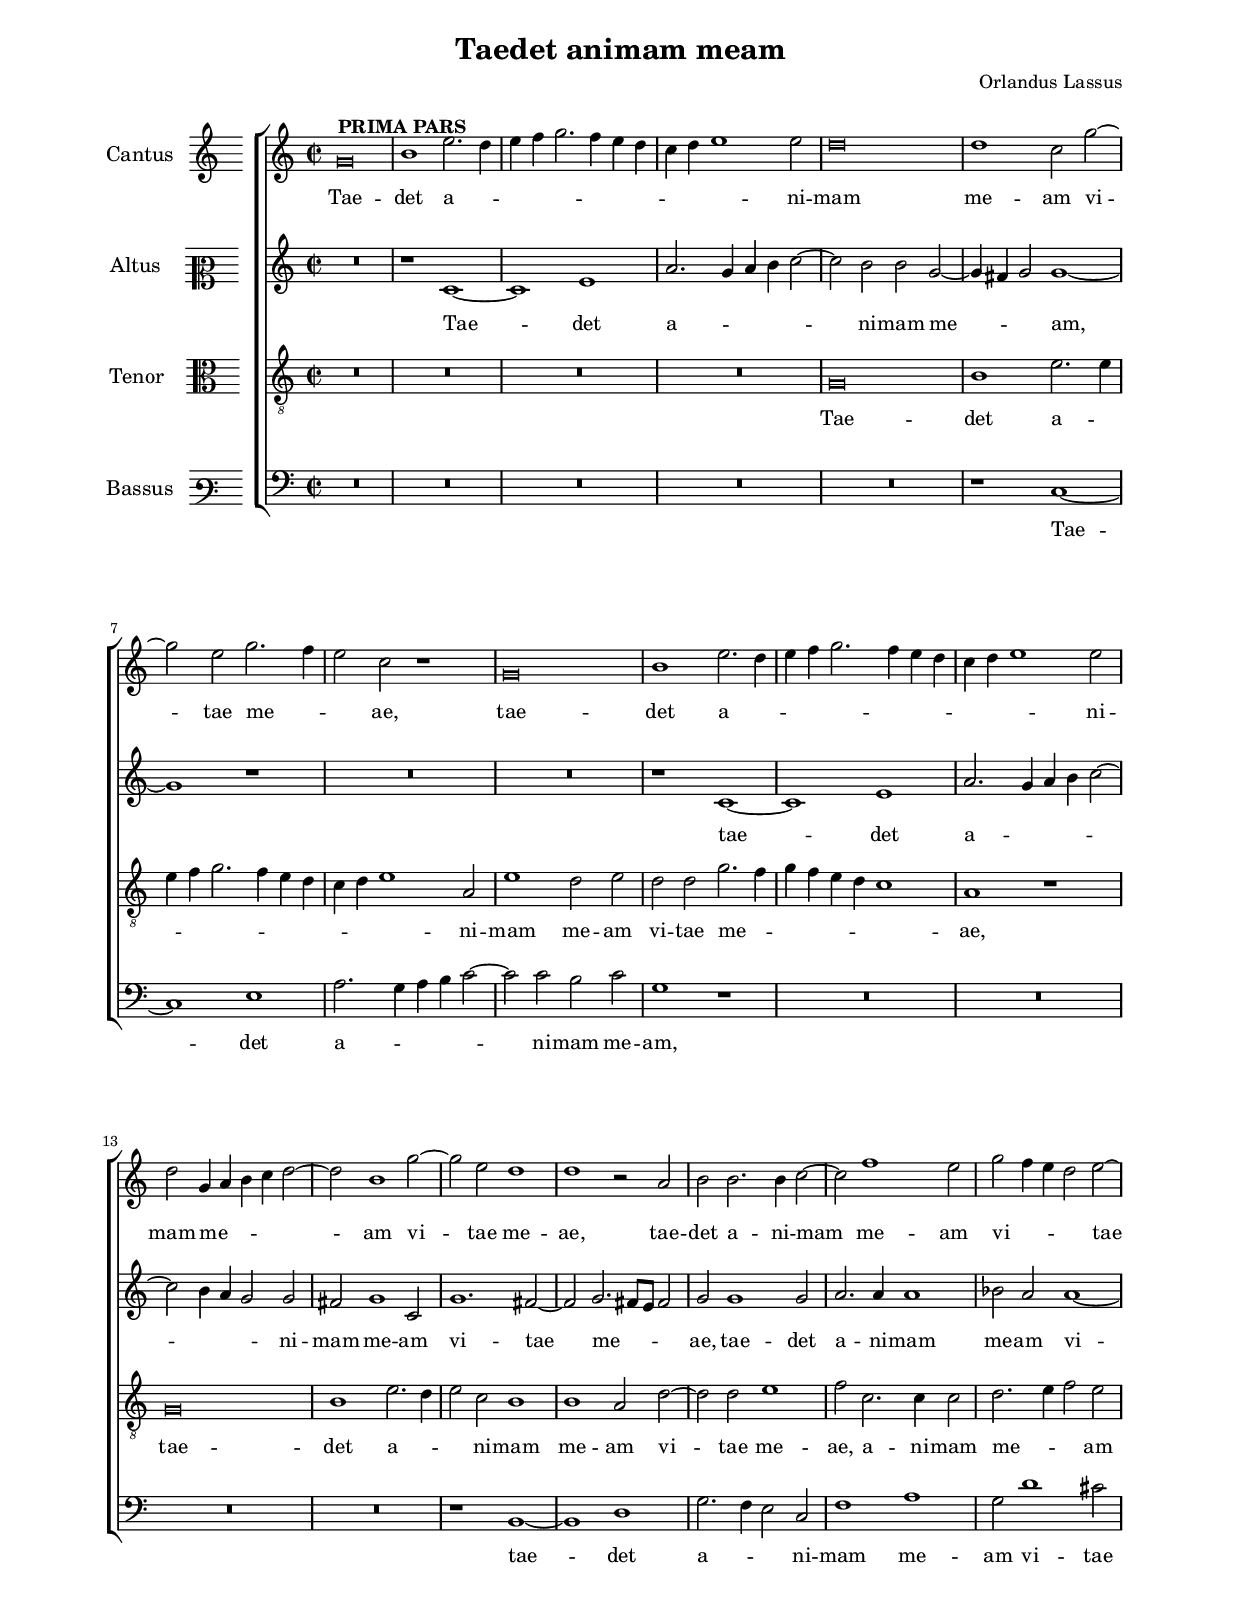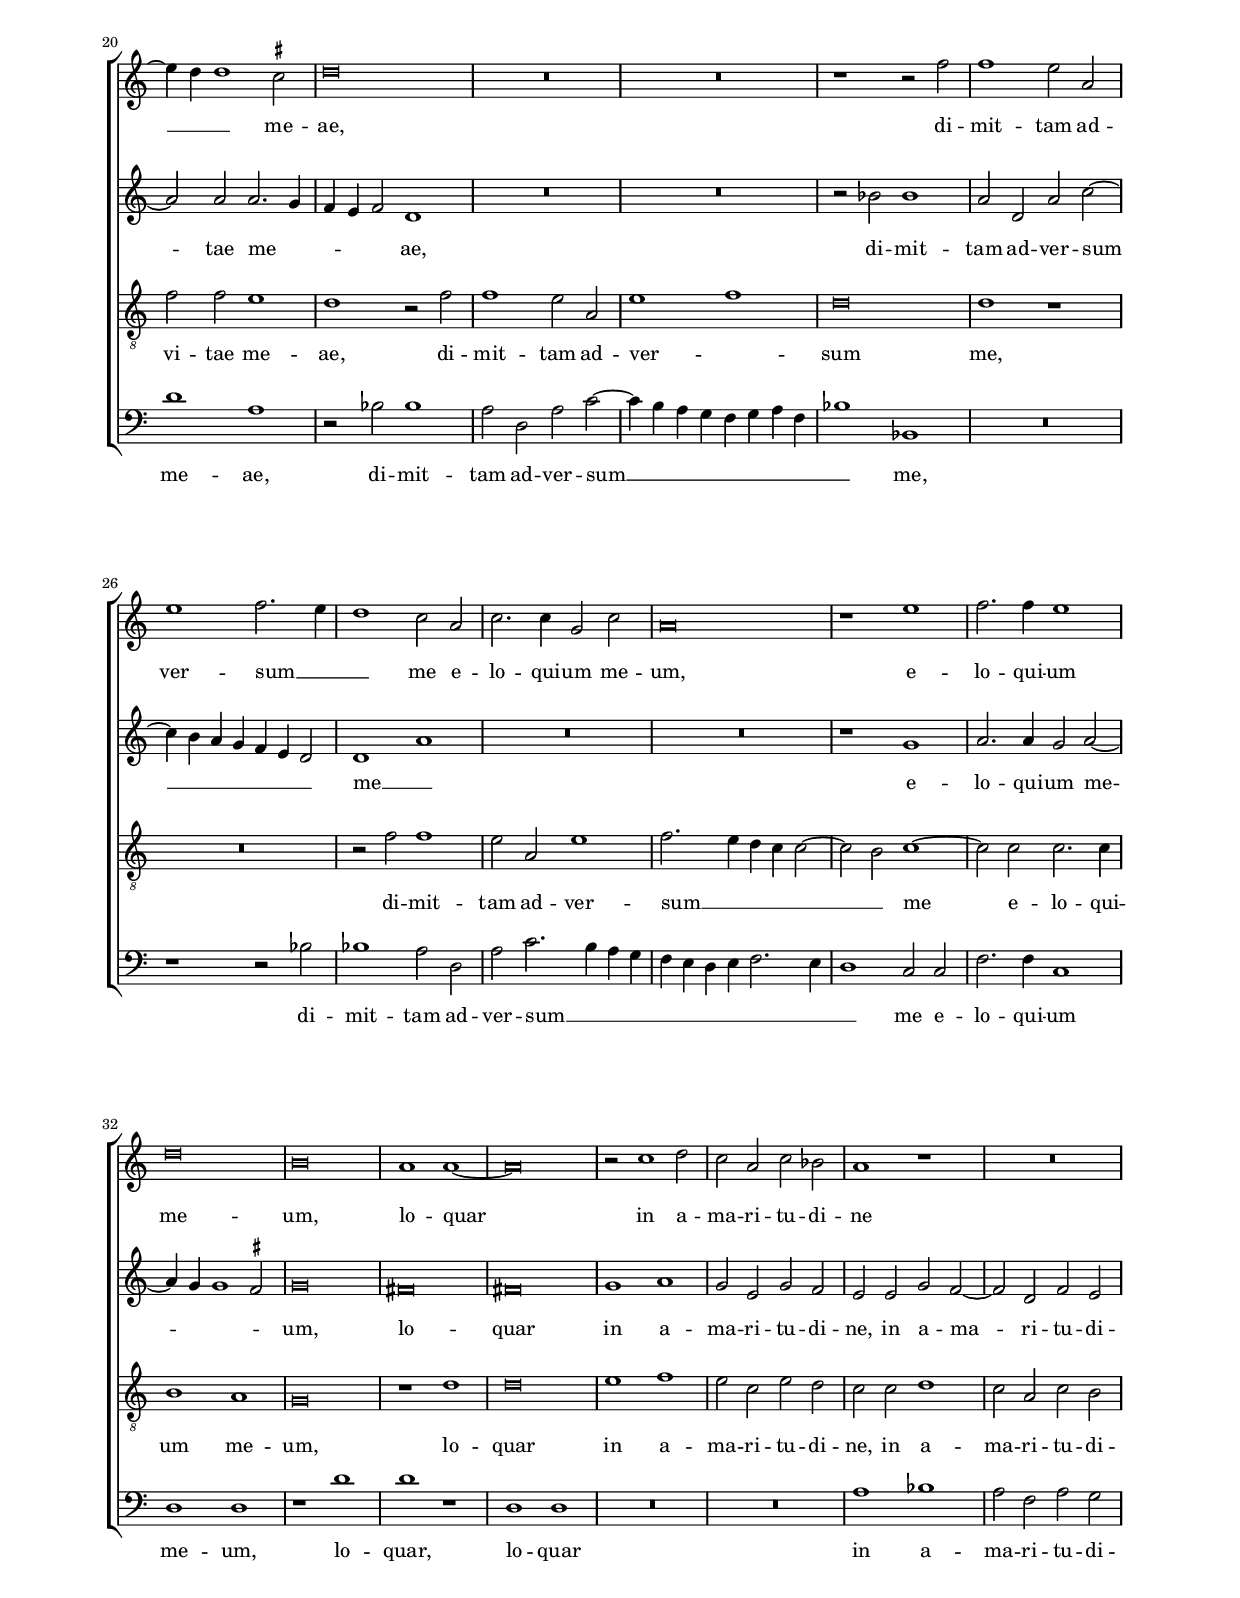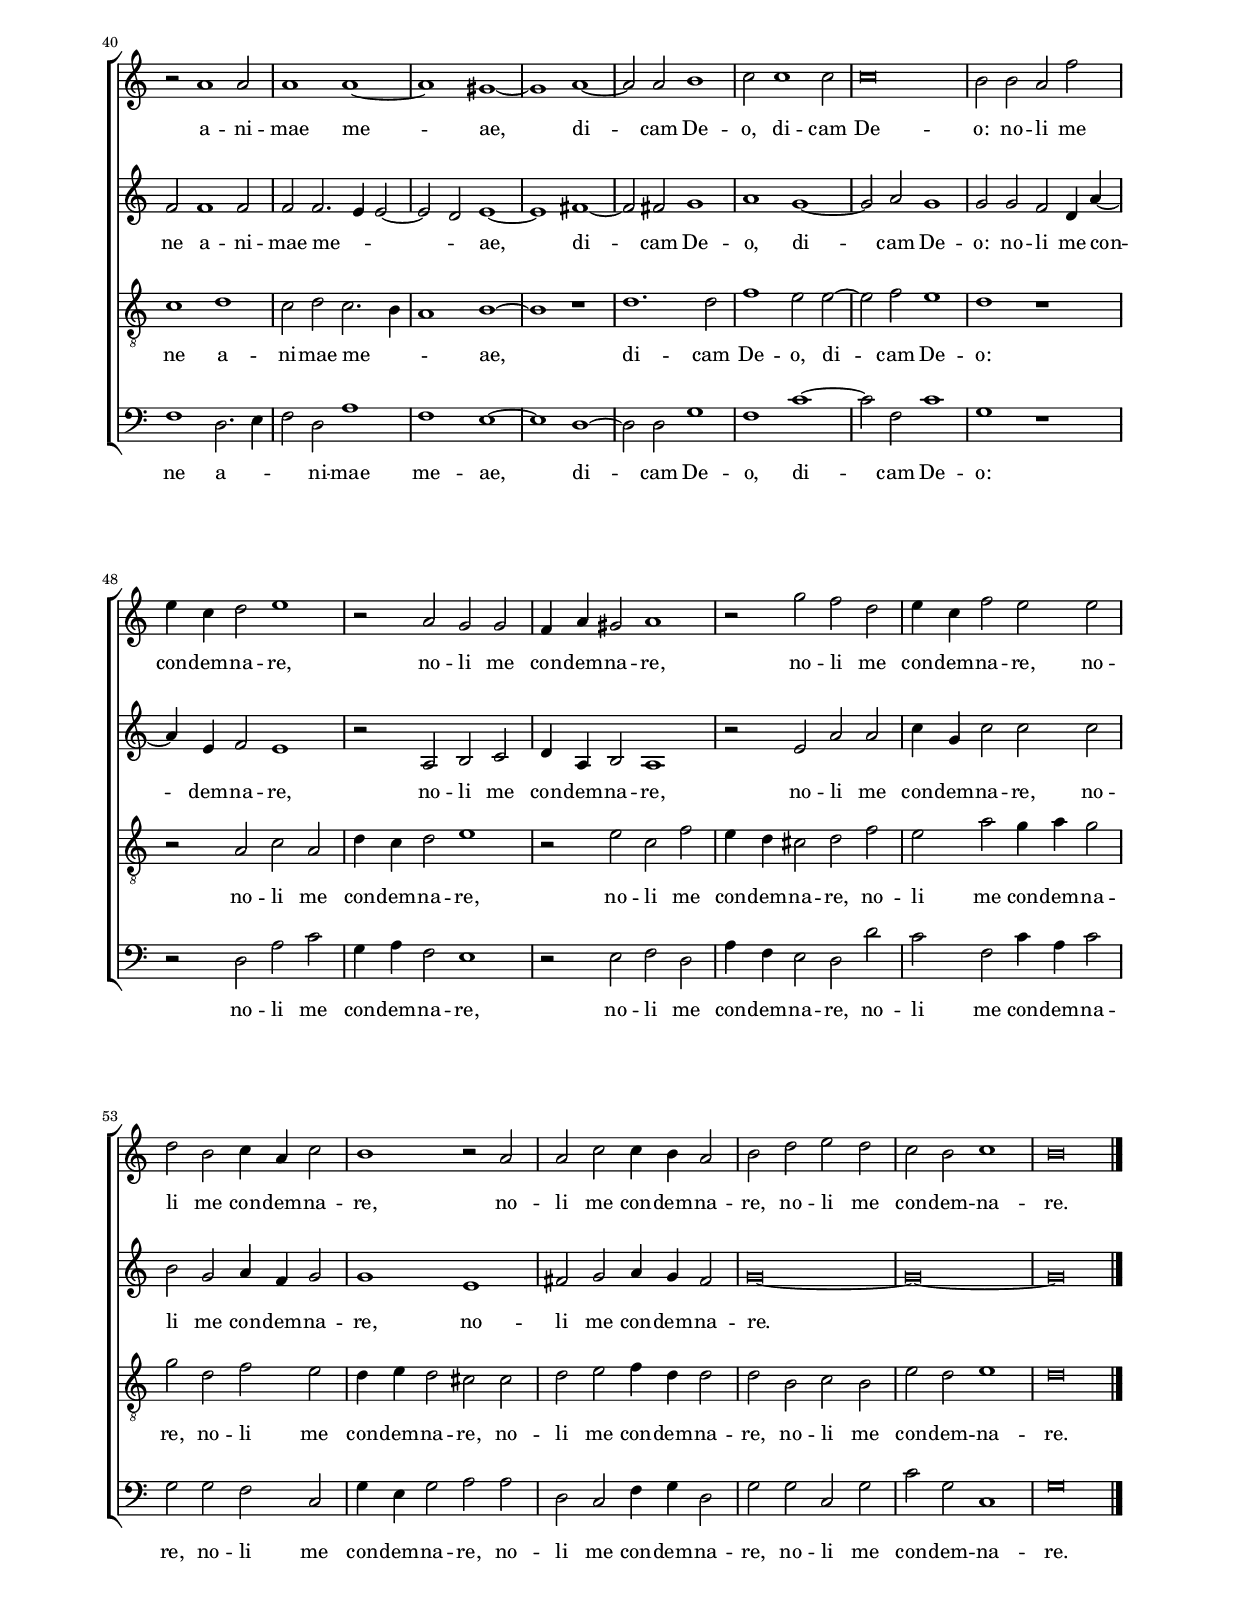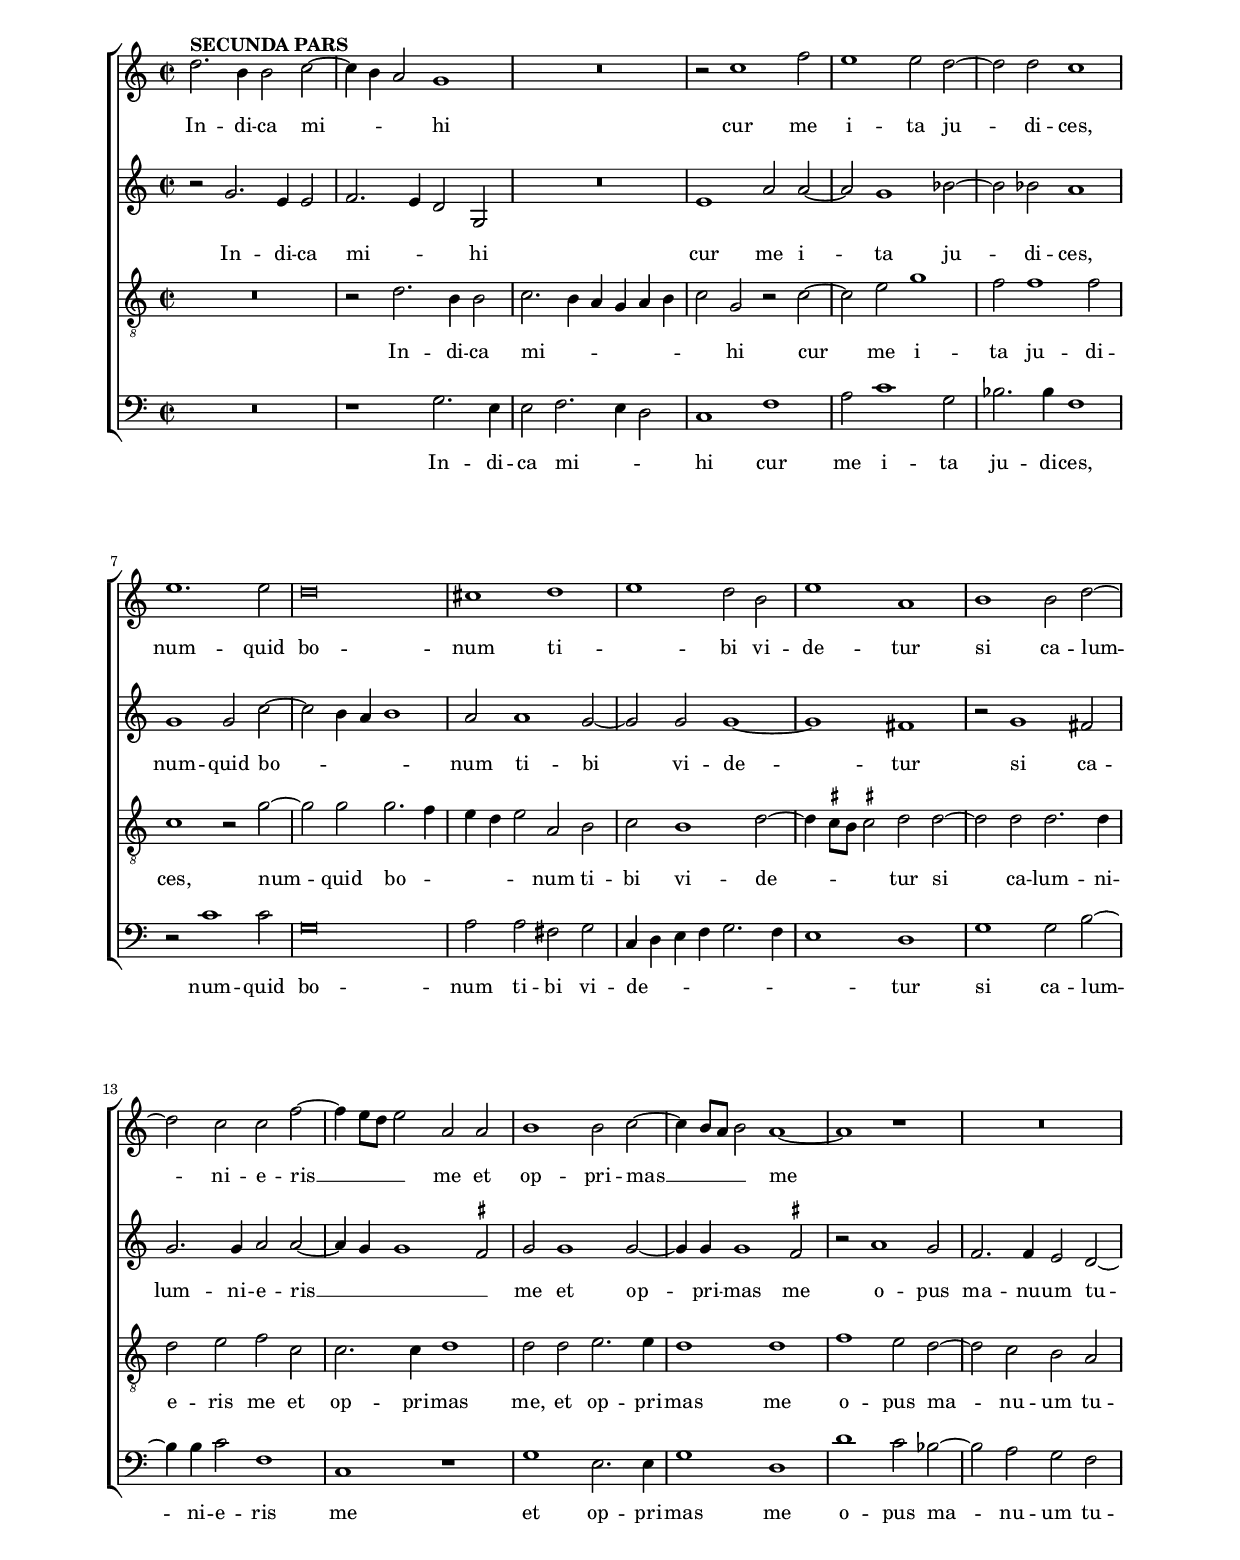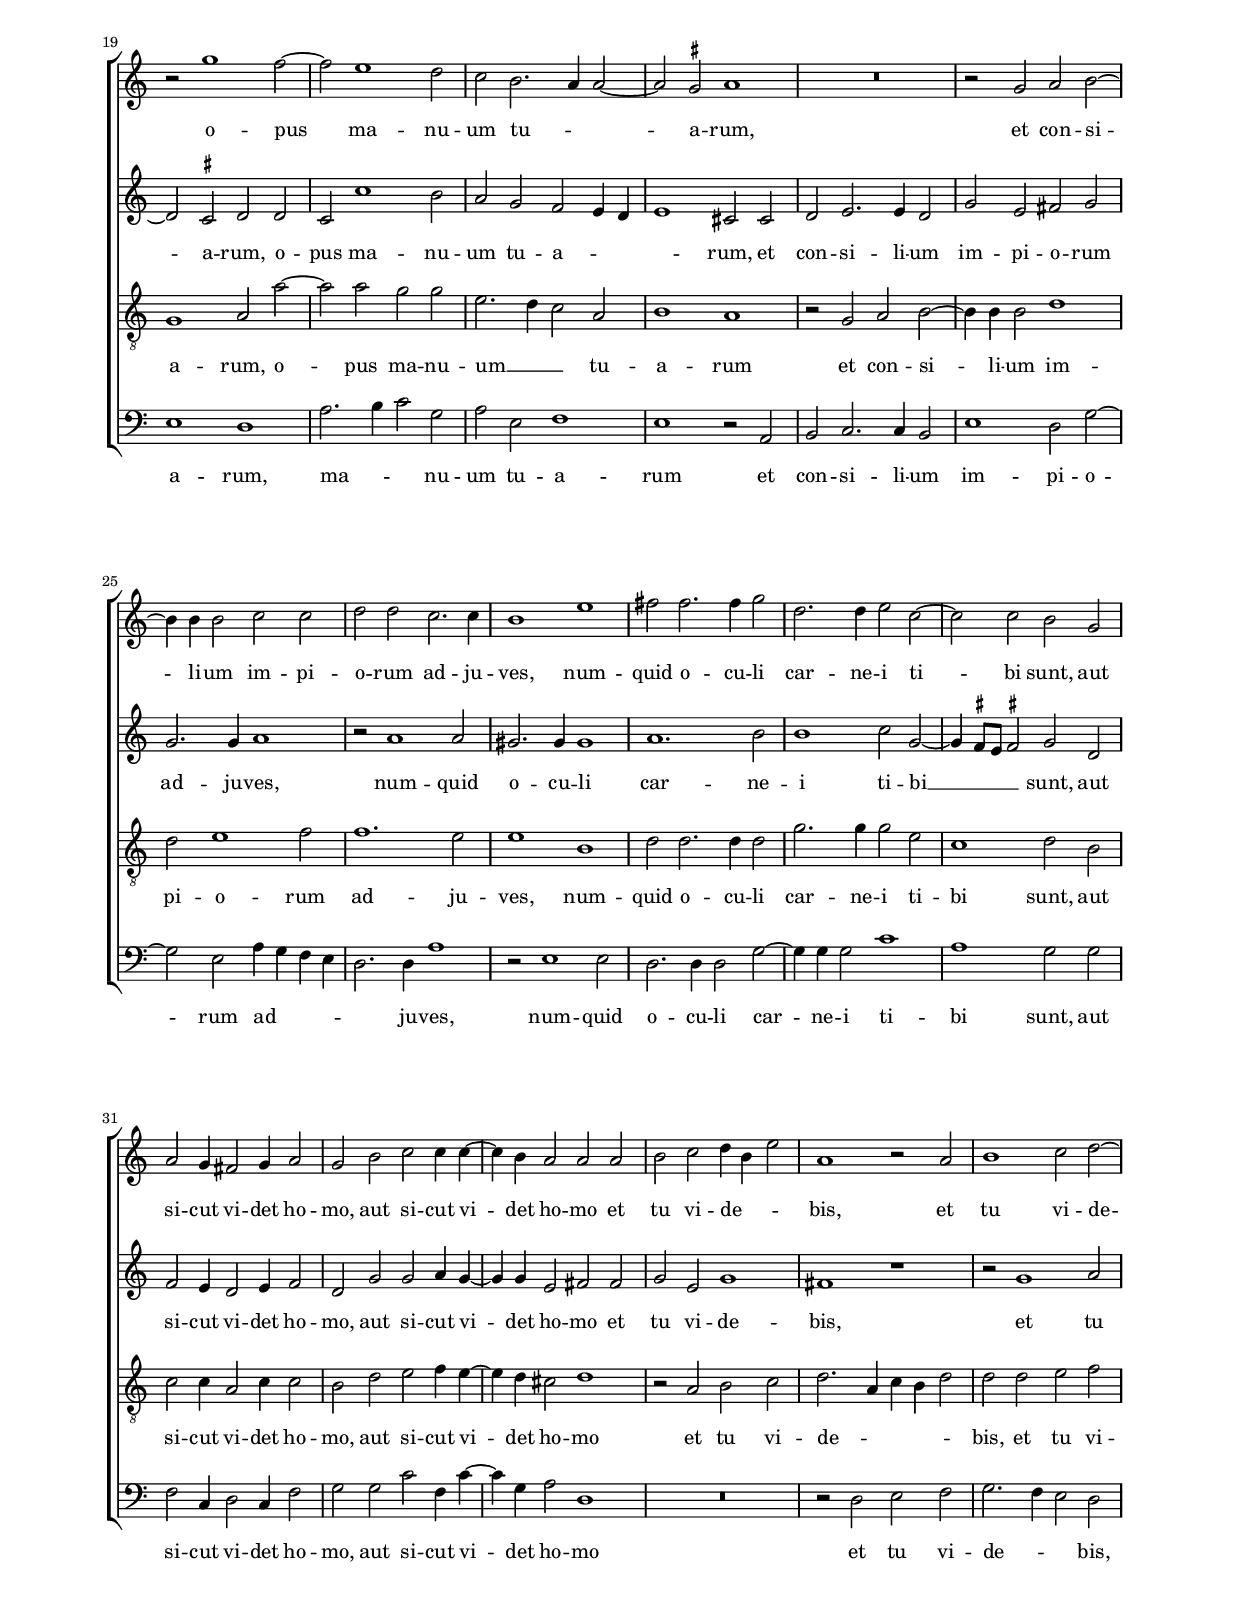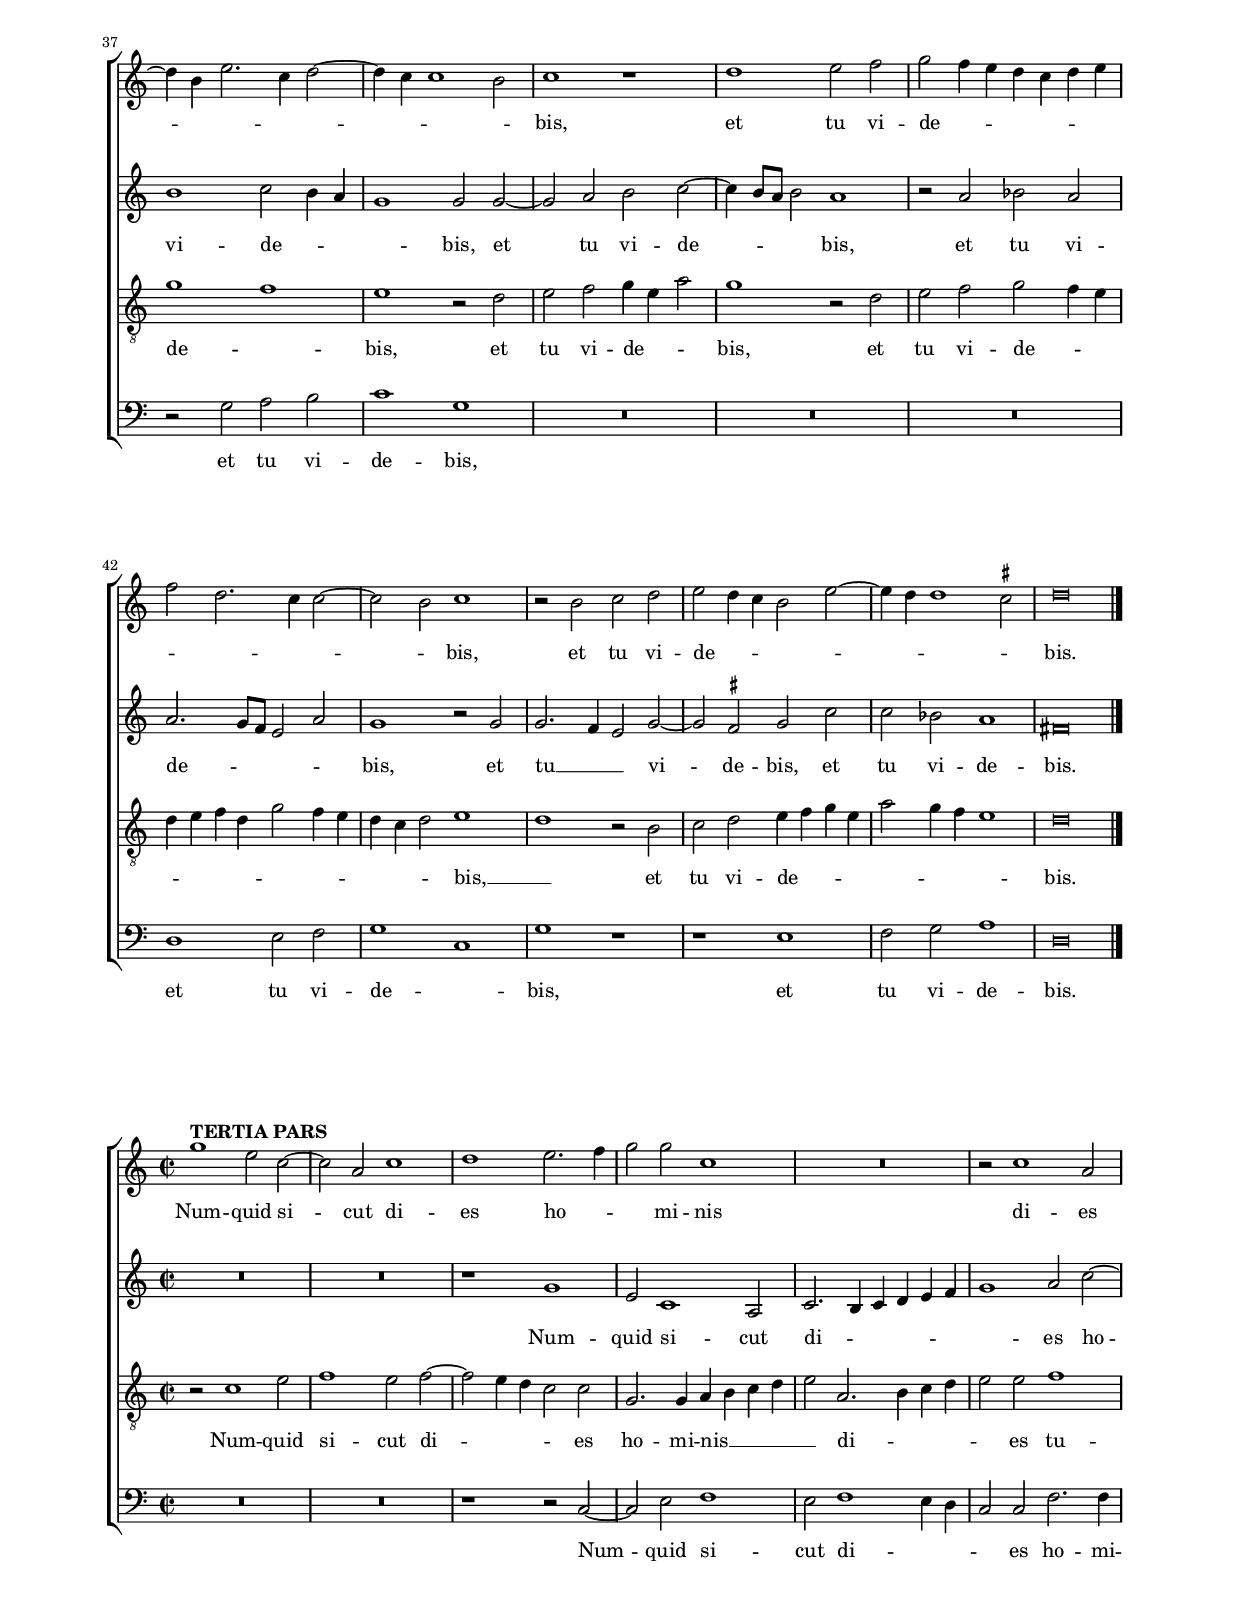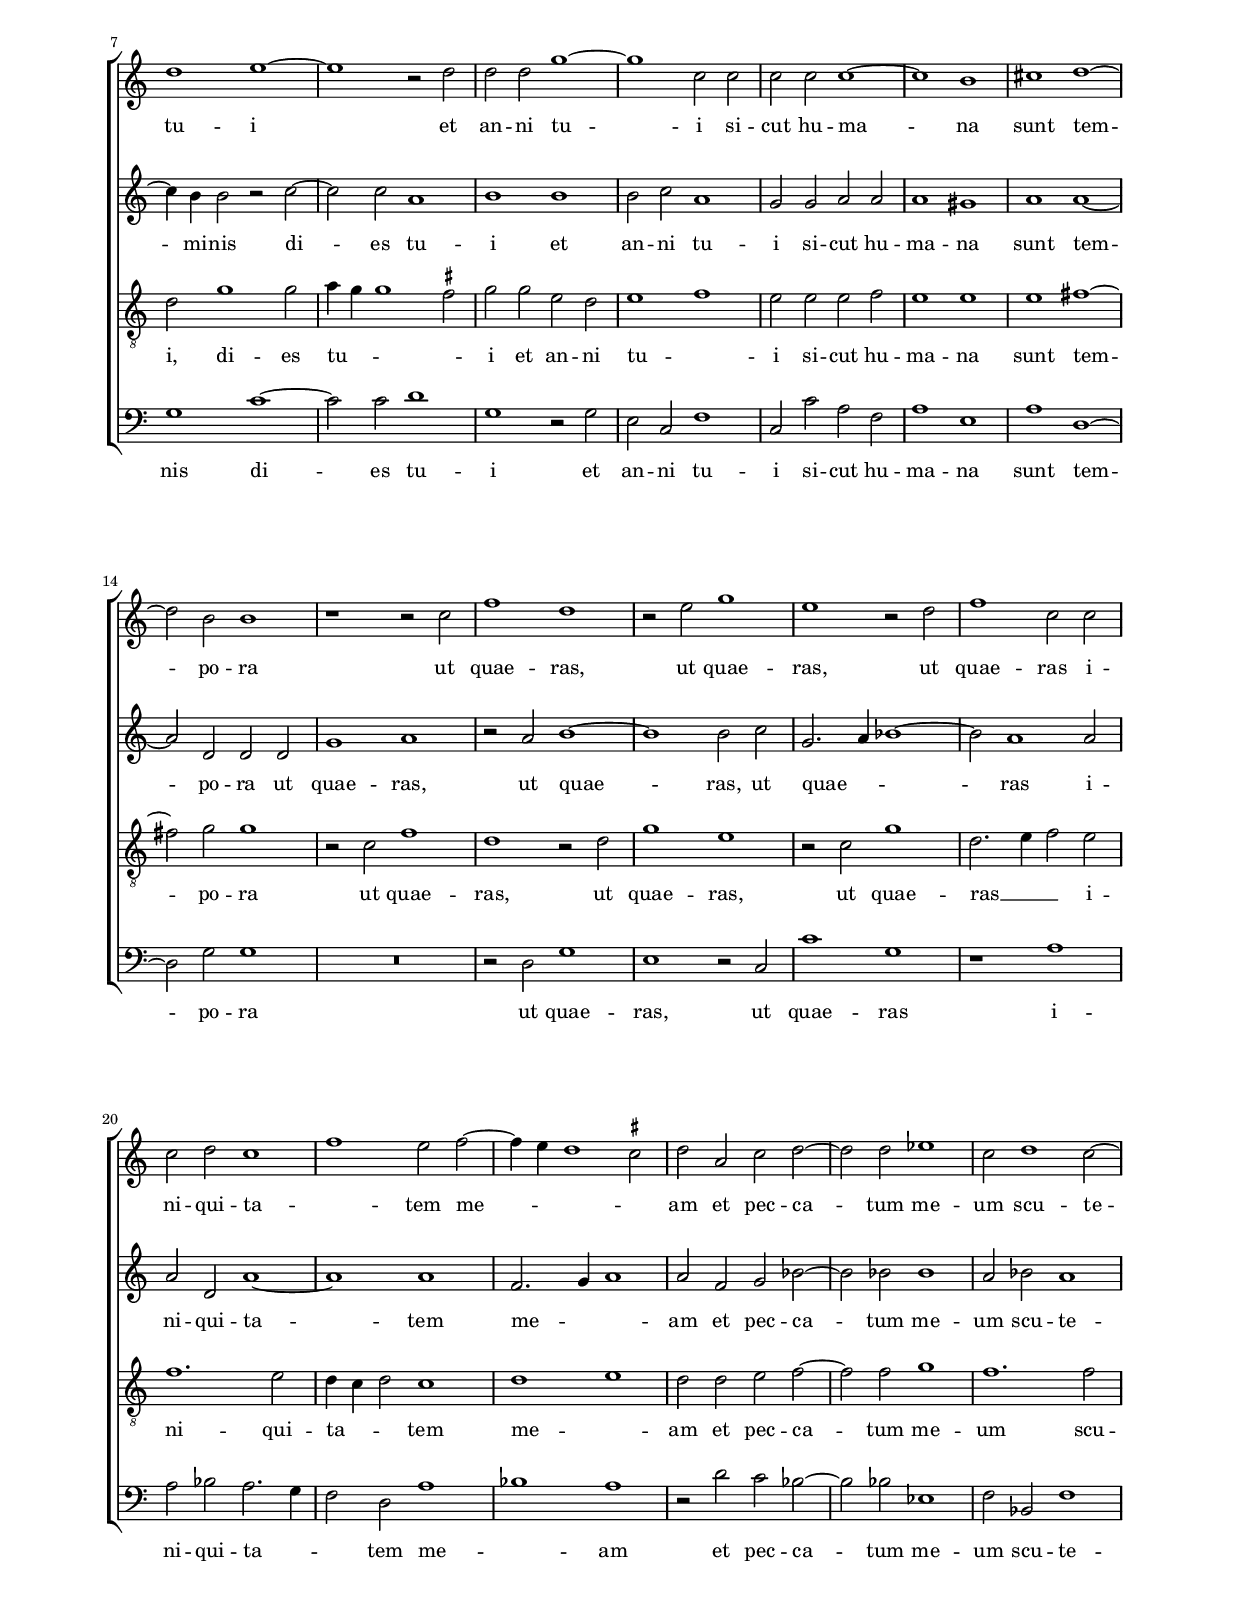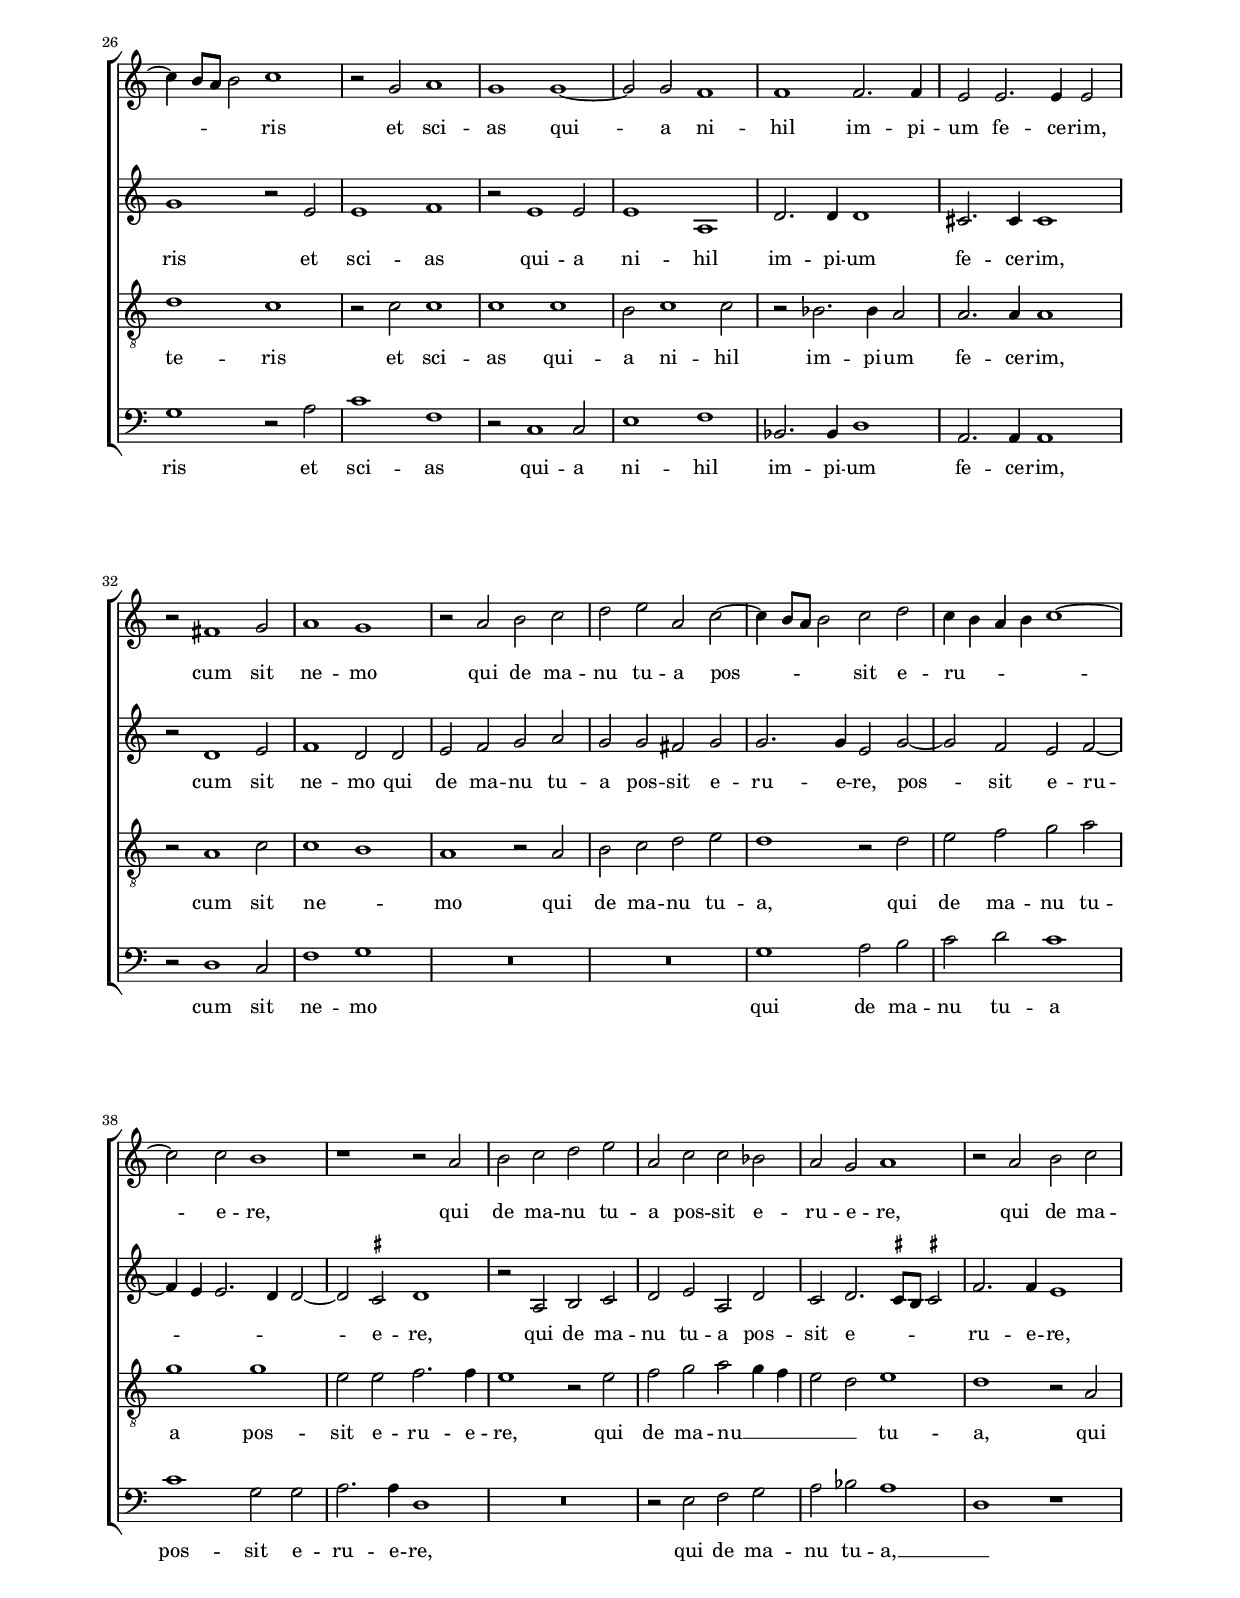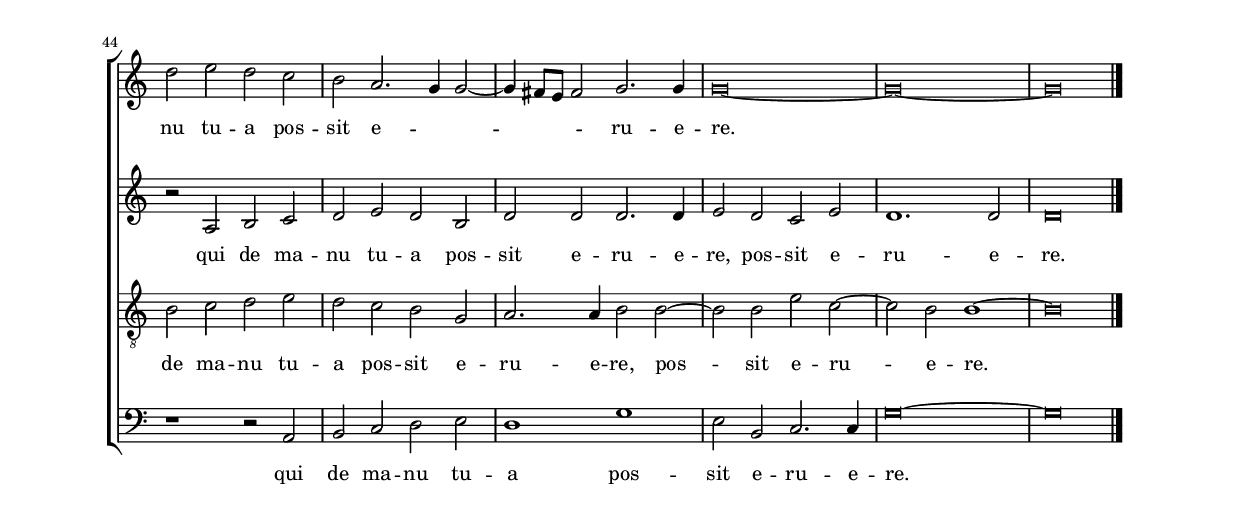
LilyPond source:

\header
{
  title="Taedet animam meam"
  composer="Orlandus Lassus"
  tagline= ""
}

\version "2.18.2"
\include "deutsch.ly"
#(set-global-staff-size 16)
% #(set-default-paper-size "letter")
#(ly:set-option 'point-and-click #f)


	ficta = { \once \set suggestAccidentals = ##t }
	
	forget = #(define-music-function (parser location music) (ly:music?) #{
		\accidentalStyle forget
		$music
		\accidentalStyle default
		#})

	m = \melisma
	me = \melismaEnd
%	\mark \markup { \override #'(style . baroque) { \note  #"breve" #1 = \note #"breve." #1 } }


\paper
	{
	top-margin = 1.8 \cm
	bottom-margin = 1.8 \cm
	left-margin = 2 \cm
	right-margin = 2 \cm
	ragged-bottom = ##f
	ragged-last-bottom = ##t
	print-page-number = ##f
	score-system-spacing = #'((basic-distance . 20) (minimum-distance . 14) (padding . 8) (strechability . 50))
	system-system-spacing = #'((basic-distance . 20) (minimum-distance . 14) (padding . 8) (strechability . 50))
	scoreTitleMarkup = \markup { \fill-line  { \null \fontsize #2 \bold \fromproperty #'header:piece \fromproperty #'header:opus } }
%	systems-per-page = 3
%	min-systems-per-page = 3
	}

global = {
	\key c \major
	\time 2/2 \set Score.measureLength = #(ly:make-moment 2/1)
        \skip 1*116 \bar "|."
	}
	

incipitcantus = \markup { \score {
	{
	\set Staff.instrumentName = \markup { \fontsize #1 "Cantus" }
	\key c \major
	\clef violin
	s4 \bar ""
	}
	\layout  {
	raggedright = ##t
	indent = 1.6 \cm
	line-width = 2.5\cm
	\context { \Staff \remove Time_signature_engraver }
	\override Staff.Clef.Y-extent = #'(0 . 0)
	}} \hspace #1 }
      
      
incipitaltus = \markup { \score {
	{
	\set Staff.instrumentName = \markup { \fontsize #1 "Altus" }
	\key c \major
	\clef mezzosoprano
	s4 \bar ""
	}
	\layout  {
	raggedright = ##t
	indent = 1.6 \cm
	line-width = 2.5\cm
	\context { \Staff \remove Time_signature_engraver }
	\override Staff.Clef.Y-extent = #'(0 . 0)
	}} \hspace #1 }


incipittenor = \markup { \score {
	{
	\set Staff.instrumentName = \markup { \fontsize #1 "Tenor" }
	\key c \major
	\clef alto
	s4 \bar ""
	}
	\layout  {
	raggedright = ##t
	indent = 1.6 \cm
	line-width = 2.5\cm
	\context { \Staff \remove Time_signature_engraver }
	\override Staff.Clef.Y-extent = #'(0 . 0)
	}} \hspace #1 }
      
      
incipitbassus = \markup { \score {
	{
	\set Staff.instrumentName = \markup { \fontsize #1 "Bassus" }
	\key c \major
	\clef varbaritone
	s4 \bar ""
	}
	\layout  {
	raggedright = ##t
	indent = 1.6 \cm
	line-width = 2.5\cm
	\context { \Staff \remove Time_signature_engraver }
	\override Staff.Clef.Y-extent = #'(0 . 0)
	}} \hspace #1 }


cantus =  \relative c''
	{
	g\breve^\markup { \left-align \bold "PRIMA PARS" }
	h1 e2. d4
	e4 f g2. f4 e d
	c4 d e1 e2
%5
	d\breve |
	d1 c2 g'~
	g2 e g2. f4
	e2 c r1
	g\breve
%10
	h1 e2 .d4 |
	e4 f g2. f4 e d
	c4 d e1 e2
	d2 g,4 a h c d2~
	d2 h1 g'2~
%15
	g2 e d1 |
	d1 r2 a
	h2 h2. h4 c2~
	c2 f1 e2
	g2 f4 e d2 e~
%20
	e4 d d1 \ficta cis2 |
	d\breve
	R\breve
	R\breve
	r1 r2 f
%25
	f1 e2 a, |
	e'1 f2. e4
	d1 c2 a
	c2. c4 g2 c
	a\breve
%30
	r1 e' |
	f2. f4 e1
	d\breve
	h\breve
	a1 a~
%35
	a\breve |
	r2 c1 d2
	c2 a c b
	a1 r
	R\breve
%40
	r2 a1 a2 |
	a1 a~
	a1 gis~
	gis1 a~
	a2 a h1
%45
	c2 c1 c2 |
	c\breve
	h2 h a f'
	e4 c d2 e1
	r2 a, g g
%50
	f4 a gis2 a1 |
	r2 g' f d
	e4 c f2 e e
	d2 h c4 a c2
	h1 r2 a
%55
	a2 c c4 h a2 |
	h2 d e d
	c2 h c1
	h\breve |
	}


altus =  \relative c'
        {
	R\breve
	r1 c~
	c1 e
	a2. g4 a h c2~
%5
	c2 h h g~ |
	g4 fis g2 g1~
	g1 r
	R\breve
	R\breve
%10
	r1 c,~ |
	c1 e
	a2. g4 a h c2~
	c2 h4 a g2 g
	fis2 g1 c,2
%15
	g'1. fis2~ |
	fis2 g2. fis8 e fis2
	g2 g1 g2
	a2. a4 a1
	b2 a a1~
%20
	a2 a a2. g4 |
	f4 e f2 d1
	R\breve
	R\breve
	r2 b' b1
%25
	a2 d, a' c~ |
	c4 h a g f e d2
	d1 a'
	R\breve
	R\breve
%30
	r1 g |
	a2. a4 g2 a~
	a4 g g1 \ficta fis2
	g\breve
	fis\breve
%35
	fis\breve |
	g1 a
	g2 e g f
	e2 e g f~
	f2 d f e
%40
	f2 f1 f2 |
	f2 f2. e4 e2~
	e2 d e1~
	e1 fis~
	fis2 fis g1
%45
	a1 g~ |
	g2 a g1
	g2 g f d4 a'~
	a4 e f2 e1
	r2 a, h c
%50
	d4 a h2 a1 |
	r2 e' a a
	c4 g c2 c c
	h2 g a4 f g2
	g1 e
%55
	fis2 g a4 g fis2 |
	g\breve~
	g\breve~
	g\breve |
	}


tenor =  \relative c'
	{
	R\breve
	R\breve
	R\breve
	R\breve
%5
	g\breve |
	h1 e2. e4
	e4 f g2. f4 e d
	c4 d e1 a,2
	e'1 d2 e
%10
	d2 d g2. f4 |
	g4 f e d c1
	a1 r
	g\breve
	h1 e2. d4
%15
	e2 c h1 |
	h1 a2 d~
	d2 d e1 |
	f2 c2. c4 c2
	d2. e4 f2 e
%20
	f2 f e1 |
	d1 r2 f
	f1 e2 a,
	e'1 f
	d\breve
%25
	d1 r |
	R\breve
	r2 f f1
	e2 a, e'1
	f2. e4 d c c2~
%30
	c2 h c1~ |
	c2 c c2. c4
	h1 a
	g\breve
	r1 d'
%35
	d\breve |
	e1 f
	e2 c e d
	c2 c d1
	c2 a c h
%40
	c1 d |
	c2 d c2. h4
	a1 h~
	h1 r
	d1. d2
%45
	f1 e2 e~ |
	e2 f e1
	d1 r
	r2 a c a
	d4 c d2 e1
%50
	r2 e c f |
	e4 d cis2 d f
	e2 a g4 a g2
	g2 d f e
	d4 e d2 cis cis
%55
	d2 e f4 d d2 |
	d2 h c h
	e2 d e1
	d\breve |
	}


bassus  =  \relative c
	{
	R\breve
	R\breve
	R\breve
	R\breve
%5
	R\breve |
	r1 c~
	c1 e
	a2. g4 a h c2~
	c2 c h c
%10
	g1 r |
	R\breve
	R\breve
	R\breve
	R\breve
%15
	r1 h,~ |
	h1 d
	g2. f4 e2 c
	f1 a
	g2 d'1 cis2
%20
	d1 a |
	r2 b b1
	a2 d, a' c~
	c4 h a g f g a f
	b1 b,
%25
	R\breve |
	r1 r2 b'
	b1 a2 d,
	a'2 c2. h4 a g
	f4 e d e f2. e4
%30
	d1 c2 c |
	f2. f4 c1
	d1 d
	r1 d'
	d1 r
%35
	d,1 d |
	R\breve
	R\breve
	a'1 b
	a2 f a g
%40
	f1 d2. e4 |
	f2 d a'1
	f1 e~
	e1 d~
	d2 d g1
%45
	f1 c'~  |
	c2 f, c'1
	g1 r
	r2 d a' c
	g4 a f2 e1
%50
	r2 e f d |
	a'4 f e2 d d'
	c2 f, c'4 a c2
	g2 g f c
	g'4 e g2 a a
%55
	d,2 c f4 g d2 |
	g2 g c, g'
	c2 g c,1
	g'\breve |
	}


lyricscantus = \lyricmode {
	Tae -- det a -- _ _ _ _ _ _ _ _ _ _ ni -- mam me -- am vi -- tae me -- _ _ ae,
        tae -- det a -- _ _ _ _ _ _ _ _ _ _ ni -- mam me -- _ _ _ _ am vi -- tae me -- ae,
        tae -- det a -- ni -- mam me -- am vi -- _ _ _ tae __ _ _ me -- ae,
        di -- mit -- tam ad -- ver -- sum __ _ _ me e -- lo -- qui -- um me -- um,
        e -- lo -- qui -- um me -- um,
        lo -- quar in a -- ma -- ri -- tu -- di -- ne a -- ni -- mae me -- ae,
        di -- cam De -- o,
        di -- cam De -- o:
        no -- li me con -- dem -- na -- re,
        no -- li me con -- dem -- na -- re,
        no -- li me con -- dem -- na -- re,
        no -- li me con -- dem -- na -- re,
        no -- li me con -- dem -- na -- re,
        no -- li me con -- dem -- na -- re.
	}


lyricsaltus = \lyricmode {
	Tae -- det a -- _ _ _ _ ni -- mam me -- _ _ am,
        tae -- det a -- _ _ _ _ _ _ _ ni -- mam me -- am vi -- tae me -- _ _ _ ae,
        tae -- det a -- ni -- mam me -- am vi -- tae me -- _ _ _ _ ae,
        di -- mit -- tam ad -- ver -- sum __ _ _ _ _ _ _ me __ _ e -- lo -- qui -- um me -- _ _ _ um,
        lo -- quar in a -- ma -- ri -- tu -- di -- ne,
        in a -- ma -- ri -- tu -- di -- ne a -- ni -- mae me -- _ _ _ ae,
        di -- cam De -- o,
        di -- cam De -- o:
        no -- li me con -- dem -- na -- re,
        no -- li me con -- dem -- na -- re,
        no -- li me con -- dem -- na -- re,
        no -- li me con -- dem -- na -- re,
        no -- li me con -- dem -- na -- re.
	}


lyricstenor = \lyricmode {
	Tae -- det a -- _ _ _ _ _ _ _ _ _ _ ni -- mam me -- am vi -- tae me -- _ _ _ _ _ _ ae,
        tae -- det a -- _ _ ni -- mam me -- am vi -- tae me -- ae,
        a -- ni -- mam me -- _ _ am vi -- tae me -- ae,
        di -- mit -- tam ad -- ver -- _ sum me,
        di -- mit -- tam ad -- ver -- sum __ _ _ _ _ _ me e -- lo -- qui -- um me -- um,
        lo -- quar in a -- ma -- ri -- tu -- di -- ne,
        in a -- ma -- ri -- tu -- di -- ne a -- ni -- mae me -- _ _ ae,
        di -- cam De -- o,
        di -- cam De -- o:
        no -- li me con -- dem -- na -- re,
        no -- li me con -- dem -- na -- re,
        no -- li me con -- dem -- na -- re,
        no -- li me con -- dem -- na -- re,
        no -- li me con -- dem -- na -- re,
        no -- li me con -- dem -- na -- re.
	}


lyricsbassus = \lyricmode {
	Tae -- det a -- _ _ _ _ ni -- mam me -- am,
        tae -- det a -- _ _ ni -- mam me -- am vi -- tae me -- ae,
        di -- mit -- tam ad -- ver -- sum __ _ _ _ _ _ _ _ _ me,
        di -- mit -- tam ad -- ver -- sum __ _ _ _ _ _ _ _ _ _ _ me e -- lo -- qui -- um me -- um,
        lo -- quar,
        lo -- quar in a -- ma -- ri -- tu -- di -- ne a -- _ _ ni -- mae me -- ae,
        di -- cam De -- o,
        di -- cam De -- o:
        no -- li me con -- dem -- na -- re,
        no -- li me con -- dem -- na -- re,
        no -- li me con -- dem -- na -- re,
        no -- li me con -- dem -- na -- re,
        no -- li me con -- dem -- na -- re,
        no -- li me con -- dem -- na -- re.
	}


\score
{  
  % \transpose {
	\new ChoirStaff \with { \override StaffGrouper.staff-staff-spacing.basic-distance = #13 }
	<<


	\new Staff << \global
	\new Voice="v1" {
		\set Staff.instrumentName=\incipitcantus
        %       \set Staff.instrumentName="S"
		\set Staff.midiInstrument = "reed organ"
		\clef violin
		\cantus }
	\new Lyrics \lyricsto "v1" {\lyricscantus }
	>>


	\new Staff << \global
	\new Voice="v2" {
		\set Staff.instrumentName=\incipitaltus
        %       \set Staff.instrumentName="A"
		\set Staff.midiInstrument = "reed organ"
		\clef violin 
		\altus}
	\new Lyrics \lyricsto "v2" {\lyricsaltus }
	>>


	\new Staff << \global
	\new Voice="v3" {
		\set Staff.instrumentName=\incipittenor
        %       \set Staff.instrumentName="T"
		\set Staff.midiInstrument = "reed organ"
		\clef "G_8"
		\tenor }
	\new Lyrics \lyricsto "v3" {\lyricstenor }
	>>


	\new Staff << \global
	\new Voice="v4" {
		\set Staff.instrumentName=\incipitbassus
        %       \set Staff.instrumentName="B"
		\set Staff.midiInstrument = "reed organ"
		\clef "bass" 
		\bassus }
	\new Lyrics \lyricsto "v4" {\lyricsbassus}
	>>

	>>
	% } % transpose

	\layout
	{
	indent = 2.5 \cm
	\context { \Lyrics \override VerticalAxisGroup.nonstaff-relatedstaff-spacing.padding = #2 }
%	\context { \Lyrics \override LyricText.font-size = #1 }
	\context { \Staff \override TimeSignature.break-visibility = #end-of-line-invisible }
%	\context { \Staff \override InstrumentName.X-offset = #'-25 }
%	\context { \Voice \override Slur.transparent = ##t }
%	\context { \Voice \override AccidentalSuggestion.avoid-slur = #'ignore }
%	\context { \Voice \override AccidentalSuggestion.outside-staff-priority = ##f }
	\context { \Score \override BarNumber.padding = #2 }
	\context { \Voice \override NoteHead.style = #'baroque }
	}

\midi
	{
    	\tempo 2 = 90
	}

}

%%%%%%%%%%%%%%%%%%%%  PARS SECUNDA


global = {
	\key c \major
	\time 2/2 \set Score.measureLength = #(ly:make-moment 2/1)
        \skip 1*94 \bar "|."
	}


cantus =  \relative c''
	{
	d2.^\markup { \left-align \bold "SECUNDA PARS" } h4 h2 c~
	c4 h a2 g1
	R\breve
	r2 c1 f2
%5
	e1 e2 d~ |
	d2 d c1
	e1. e2
	d\breve
	cis1 d
%10
	e1 d2 h |
	e1 a,
	h1 h2 d~
	d2 c c f~
	f4 e8 d e2 a, a
%15
	h1 h2 c~ |
	c4 h8 a h2 a1~
	a1 r
	R\breve
	r2 g'1 f2~
%20
        f2 e1 d2 |
	c2 h2. a4 a2~
	a2 \ficta gis a1
	R\breve
	r2 g a h~
%25
	h4 h h2 c2 c |
	d2 d c2. c4
	h1 e
	fis2 fis2. fis4 g2
	d2. d4 e2 c~
%30
	c2 c h g |
	a2 g4 fis2 g4 a2
	g2 h c c4 c~
	c4 h a2 a a
	h2 c d4 h e2
%35
	a,1 r2 a |
	h1 c2 d~
	d4 h e2. c4 d2~
	d4 c c1 h2
	c1 r
%40
	d1 e2 f |
	g2 f4 e d c d e
	f2 d2. c4 c2~
	c2 h c1
	r2 h c d
%45
	e2 d4 c h2 e~ |
	e4 d d1 \ficta cis2
	d\breve |
	}


altus =  \relative c'
        {
	r2 g'2. e4 e2
	f2. e4 d2 g,
	R\breve
	e'1 a2 a~
%5
	a2 g1 b2~ |
	b2 b a1
	g1 g2 c~
	c2 h4 a h1
	a2 a1 g2~
%10
	g2 g g1~ |
	g1 fis
	r2 g1 fis2
	g2. g4 a2 a~
	a4 g g1 \ficta fis2
%15
	g2 g1 g2~ |
	g4 g g1 \ficta fis2
	r2 a1 g2
	f2. f4 e2 d~
	d2 \ficta cis d d
%20
	c2 c'1 h2 |
	a2 g f e4 d
	e1 cis2 cis
	d2 e2. e4 d2
	g2 e fis g
%25
	g2. g4 a1 |
	r2 a1 a2
	gis2. gis4 gis1
	a1. h2
	h1 c2 g~
%30
	g4 \ficta fis8 e \ficta fis!2 g d |
	f2 e4 d2 e4 f2
	d2 g g a4 g~
	g4 g e2 fis fis
	g2 e g1
%35
	fis1 r |
	r2 g1 a2
	h1 c2 h4 a
	g1 g2 g~
	g2 a h c~
%40
	c4 h8 a h2 a1 |
	r2 a b a
	a2. g8 f e2 a
	g1 r2 g
	g2. f4 e2 g~
%45
	g2 \ficta fis g c |
	c2 b a1
	fis\breve |
	}


tenor =  \relative c'
	{
	R\breve
	r2 d2. h4 h2
	c2. h4 a g a h
	c2 g r c~
%5
	c2 e g1 |
	f2 f1 f2
	c1 r2 g'~
	g2 g g2. f4
	e4 d e2 a, h
%10
	c2 h1 d2~ |
	d4 \ficta cis8 \ficta h \ficta cis!2 d d~
	d2 d d2. d4
	d2 e f c
	c2. c4 d1
%15
	d2 d e2. e4 |
	d1 d
	f1 e2 d~
	d2 c h a
	g1 a2 a'~
%20
	a2 a g g |
	e2. d4 c2 a
	h1 a
	r2 g a h~
	h4 h h2 d1
%25
	d2 e1 f2 |
	f1. e2
	e1 h
	d2 d2. d4 d2
	g2. g4 g2 e
%30
	c1 d2 h |
	c2 c4 a2 c4 c2
	h2 d e f4 e~
	e4 d cis2 d1
	r2 a h c
%35
	d2. a4 c h d2 |
	d2 d e f
	g1 f
	e1 r2 d
	e2 f g4 e a2
%40
	g1 r2 d |
	e2 f g f4 e
	d4 e f d g2 f4 e
	d4 c d2 e1
	d1 r2 h
%45
	c2 d e4 f g e |
	a2 g4 f e1
	d\breve |
	}


bassus  =  \relative c
	{
	R\breve
	r1 g'2. e4
	e2 f2. e4 d2
	c1 f
%5
	a2 c1 g2 |
	b2. b4 f1
	r2 c'1 c2
	g\breve
	a2 a fis g
%10
	c,4 d e f g2. f4 |
	e1 d
	g1 g2 h~
	h4 h c2 f,1
	c1 r
%15
	g'1 e2. e4 |
	g1 d
	d'1 c2 b~
	b2 a g f
	e1 d
%20
	a'2. h4 c2 g |
	a2 e f1
	e1 r2 a,
	h2 c2. c4 h2
	e1 d2 g~
%25
	g2 e a4 g f e |
	d2. d4 a'1
	r2 e1 e2
	d2. d4 d2 g~
	g4 g g2 c1
%30
	a1 g2 g |
	f2 c4 d2 c4 f2
	g2 g c f,4 c'~
	c4 g a2 d,1
	R\breve
%35
	r2 d e f |
	g2. f4 e2 d
	r2 g a h
	c1 g
	R\breve
%40
	R\breve |
	R\breve
	d1 e2 f
	g1 c,
	g'1 r
%45
	r1 e |
	f2 g a1
	d,\breve |
	}


lyricscantus = \lyricmode {
	In -- di -- ca mi -- _ _ hi cur me i -- ta ju -- di -- ces,
        num -- quid bo --  num ti -- _ bi vi -- de -- tur
        si ca -- lum -- ni -- e -- ris __ _ _ _ me et op -- pri -- mas __ _ _ _ me
        o -- pus ma -- nu -- um tu -- _ _ a -- rum,
        et con -- si -- li -- um im -- pi -- o -- rum ad -- ju -- ves,
        num -- quid o -- cu -- li car -- ne -- i ti -- bi sunt,
        aut si -- cut vi -- det ho -- mo,
        aut si -- cut vi -- det ho -- mo
        et tu vi -- de -- _ _ bis,
        et tu vi -- de -- _ _ _ _ _ _ _ bis,
        et tu vi -- de -- _ _ _ _ _ _ _ _ _ _ _ bis,
        et tu vi -- de -- _ _ _ _ _ _ _ bis.
	}


lyricsaltus = \lyricmode {
	In -- di -- ca mi -- _ _ hi cur me i -- ta ju -- di -- ces,
        num -- quid bo --  _ _ _ num ti -- bi vi -- de -- tur
        si ca -- lum -- ni -- e -- ris __ _ _ _ me et op -- pri -- mas me
        o -- pus ma -- nu -- um tu -- a -- rum,
        o -- pus ma -- nu -- um tu -- a -- _ _ _ rum,
        et con -- si -- li -- um im -- pi -- o -- rum ad -- ju -- ves,
        num -- quid o -- cu -- li car -- ne -- i ti -- bi __ _ _ _ sunt,
        aut si -- cut vi -- det ho -- mo,
        aut si -- cut vi -- det ho -- mo
        et tu vi -- de -- bis,
        et tu vi -- de -- _ _ _ bis,
        et tu vi -- de -- _ _ _ bis,
        et tu vi -- de -- _ _ _ _ bis,
        et tu __ _ _ vi -- de -- bis,
        et tu vi -- de -- bis.
	}


lyricstenor = \lyricmode {
	In -- di -- ca mi -- _ _ _ _ _ _ hi cur me i -- ta ju -- di -- ces,
        num -- quid bo --  _ _ _ _ num ti -- bi vi -- de -- _ _ _ tur
        si ca -- lum -- ni -- e -- ris me et op -- pri -- mas me,
        et op -- pri -- mas me
        o -- pus ma -- nu -- um tu -- a -- rum,
        o -- pus ma -- nu -- um __ _ _ tu -- a -- rum
        et con -- si -- li -- um im -- pi -- o -- rum ad -- ju -- ves,
        num -- quid o -- cu -- li car -- ne -- i ti -- bi sunt,
        aut si -- cut vi -- det ho -- mo,
        aut si -- cut vi -- det ho -- mo
        et tu vi -- de -- _ _ _ _ bis,
        et tu vi -- de -- _ bis,
        et tu vi -- de -- _ _ bis,
        et tu vi -- de -- _ _ _ _ _ _ _ _ _ _ _ _ bis, __ _
        et tu vi -- de -- _ _ _ _ _ _ _ bis.
	}


lyricsbassus = \lyricmode {
	In -- di -- ca mi -- _ _ hi cur me i -- ta ju -- di -- ces,
        num -- quid bo --  num ti -- bi vi -- de -- _ _ _ _ _ _ tur
        si ca -- lum -- ni -- e -- ris me et op -- pri -- mas me
        o -- pus ma -- nu -- um tu -- a -- rum,
        ma -- _ _ nu -- um tu -- a -- rum
        et con -- si -- li -- um im -- pi -- o -- rum ad -- _ _ _ _ ju -- ves,
        num -- quid o -- cu -- li car -- ne -- i ti -- bi sunt,
        aut si -- cut vi -- det ho -- mo,
        aut si -- cut vi -- det ho -- mo
        et tu vi -- de -- _ _ bis,
        et tu vi -- de -- bis,
        et tu vi -- de -- _ bis,
        et tu vi -- de -- bis.
	}


\score
{  
  % \transpose {
	\new ChoirStaff \with { \override StaffGrouper.staff-staff-spacing.basic-distance = #13 }
	<<

	\new Staff <<\global
	\new Voice="v1" {
	  %\set Staff.instrumentName="Cantus"
		\set Staff.midiInstrument = "reed organ"
		\clef violin
		\cantus }
	\new Lyrics \lyricsto "v1" {\lyricscantus }
	>>


	\new Staff << \global
	\new Voice="v2" {
	  %\set Staff.instrumentName="Altus"
		\set Staff.midiInstrument = "reed organ"
		\clef violin 
		\altus}
	\new Lyrics \lyricsto "v2" {\lyricsaltus }
	>>


	\new Staff <<\global
	\new Voice="v3" {
	  %\set Staff.instrumentName="Tenor"
		\set Staff.midiInstrument = "reed organ"
		\clef "G_8"
		\tenor }
	\new Lyrics \lyricsto "v3" {\lyricstenor }
	>>


	\new Staff <<\global
	\new Voice="v4" {
	  %\set Staff.instrumentName="Bassus"
		\set Staff.midiInstrument = "reed organ"
		\clef "bass" 
		\bassus }
	\new Lyrics \lyricsto "v4" {\lyricsbassus}
	>>

	>>
	% } % transpose
		
	\layout
	{
	indent = 0 \cm
	\context { \Lyrics \override VerticalAxisGroup.nonstaff-relatedstaff-spacing.padding = #2 }
%	\context { \Lyrics \override LyricText.font-size = #1 }
	\context { \Staff \override TimeSignature.break-visibility = #end-of-line-invisible }
%	\context { \Staff \override InstrumentName.X-offset = #'-25 }
%	\context { \Voice \override Slur.transparent = ##t }
%	\context { \Voice \override AccidentalSuggestion.avoid-slur = #'ignore }
%	\context { \Voice \override AccidentalSuggestion.outside-staff-priority = ##f }
	\context { \Score \override BarNumber.padding = #2 }
	\context { \Voice \override NoteHead.style = #'baroque }
	}
	
\midi
	{
    	\tempo 2 = 90
	}
	
}


%%%%%%%%%%%%%%%%%%%%  TERTIA PARS


global = {
	\key c \major
	\time 2/2 \set Score.measureLength = #(ly:make-moment 2/1)
        \skip 1*98 \bar "|."
	}


cantus =  \relative c''
	{
	g'1^\markup { \left-align \bold "TERTIA PARS" } e2 c~
	c2 a c1
	d1 e2. f4
	g2 g c,1
%5
	R\breve
	r2 c1 a2
	d1 e~
	e1 r2 d
	d2 d g1~
%10
	g1 c,2 c |
	c2 c c1~
	c1 h
	cis1 d~
	d2 h h1
%15
	r1 r2 c |
	f1 d
	r2 e g1
	e1 r2 d
	f1 c2 c
%20
	c2 d c1 |
	f1 e2 f~
	f4 e d1 \ficta cis2
	d2 a c d~
	d2 d es1
%25
	c2 d1 c2~ |
	c4 h8 a h2 c1 |
	r2 g a1
	g1 g~
	g2 g f1
%30
	f1 f2. f4 |
	e2 e2. e4 e2
	r2 fis1 g2
	a1 g
	r2 a h c
%35
	d2 e a, c~ |
	c4 h8 a h2 c d
	c4 h a h c1~
	c2 c h1
	r1 r2 a
%40
	h2 c d e |
	a,2 c c b
	a2 g a1
	r2 a h c
	d2 e d c
%45
	h2 a2. g4 g2~ |
	g4 fis8 e fis2 g2. g4
	g\breve~
        g\breve~
        g\breve |
	}


altus =  \relative c'
        {
	R\breve
	R\breve
	r1 g'
	e2 c1 a2
%5
	c2. h4 c d e f |
	g1 a2 c~
	c4 h h2 r c~
	c2 c a1
	h1 h
%10
	h2 c a1 |
	g2 g a a
	a1 gis
	a1 a~
	a2 d, d d
%15
	g1 a |
	r2 a h1~
	h1 h2 c
	g2. a4 b1~
	b2 a1 a2
%20
	a2 d, a'1~ |
	a1 a
	f2. g4 a1
	a2 f g b~
	b2 b b1
%25
	a2 b a1 |
	g1 r2 e
	e1 f
	r2 e1 e2
	e1 a,
%30
	d2. d4 d1 |
	cis2. cis4 cis1
	r2 d1 e2
	f1 d2 d
	e2 f g a
%35
	g2 g fis g |
	g2. g4 e2 g~
	g2 f e f~
	f4 e e2. d4 d2~
	d2 \ficta cis d1
%40
	r2 a h c |
	d2 e a, d
	c2 d2. \ficta cis8 h \ficta cis!2
	f2. f4 e1
	r2 a, h c
%45
	d2 e d h |
	d2 d d2. d4
	e2 d c e
	d1. d2
	d\breve |
	}


tenor =  \relative c'
	{
	r2 c1 e2
	f1 e2 f~
	f2 e4 d c2 c
	g2. g4 a h c d
%5
	e2 a,2. h4 c d |
	e2 e f1
	d2 g1 g2
	a4 g g1 \ficta fis2
	g2 g e d
%10
	e1 f |
	e2 e e f
	e1 e
	e1 fis~
	fis2 g g1
%15
	r2 c, f1 |
	d1 r2 d
	g1 e
	r2 c g'1
	d2. e4 f2 e
%20
	f1. e2 |
	d4 c d2 c1
	d1 e
	d2 d e f~
	f2 f g1
%25
	f1. f2 |
	d1 c
	r2 c c1
	c1 c
	h2 c1 c2
%30
	r2 b2. b4 a2 |
	a2. a4 a1
	r2 a1 c2
	c1 h
	a1 r2 a
%35
	h2 c d e |
	d1 r2 d
	e2 f g a
	g1 g
	e2 e f2. f4
%40
	e1 r2 e |
	f2 g a g4 f
	e2 d e1
	d1 r2 a
	h2 c d e
%45
	d2 c h g |
	a2. a4 h2 h~
	h2 h e c~
	c2 h h1~
	h\breve |
	}


bassus  =  \relative c
	{
	R\breve
	R\breve
	r1 r2 c~
	c2 e f1
%5
	e2 f1 e4 d |
	c2 c f2. f4
	g1 c~
	c2 c d1
	g,1 r2 g
%10
	e2 c f1 |
	c2 c' a f
	a1 e
	a1 d,~
	d2 g g1
%15
	R\breve |
	r2 d g1
	e1 r2 c
	c'1 g
	r1 a
%20
	a2 b a2. g4 |
	f2 d a'1
	b1 a
	r2 d c b~
	b2 b es,1
%25
	f2 b, f'1 |
	g1 r2 a
	c1 f,
	r2 c1 c2
	e1 f
%30
	b,2. b4 d1 |
	a2. a4 a1
	r2 d1 c2
	f1 g
	R\breve
%35
	R\breve |
	g1 a2 h
	c2 d c1
	c1 g2 g
	a2. a4 d,1
%40
	R\breve |
	r2 e f g
	a2 b a1
	d,1 r
	r1 r2 a
%45
	h2 c d e |
	d1 g
	e2 h c2. c4
	g'\breve~
	g\breve |
	}


lyricscantus = \lyricmode {
	Num -- quid si -- cut di -- es ho -- _ _ mi -- nis di -- es tu -- i
        et an -- ni tu -- i si -- cut hu -- ma -- na sunt tem -- po -- ra
        ut quae -- ras,
        ut quae -- ras,
        ut quae -- ras i -- ni -- qui -- ta -- _ tem me -- _ _ _ am
        et pec -- ca -- tum me -- um scu -- te -- _ _ _ ris
        et sci -- as qui -- a ni -- hil im -- pi -- um fe -- ce -- rim,
        cum sit ne -- mo 
        qui de ma -- nu tu -- a pos -- _ _ _ sit e -- ru -- _ _ _ _ e -- re,
        qui de ma -- nu tu -- a pos -- sit e -- ru -- e -- re,
        qui de ma -- nu tu -- a pos -- sit e -- _ _ _ _ _ ru -- e -- re.
	}


lyricsaltus = \lyricmode {
	Num -- quid si -- cut di -- _ _ _ _ _ _ es ho -- mi -- nis di -- es tu -- i
        et an -- ni tu -- i si -- cut hu -- ma -- na sunt tem -- po -- ra
        ut quae -- ras,
        ut quae -- ras,
        ut quae -- _ _ ras i -- ni -- qui -- ta -- tem me -- _ _ am
        et pec -- ca -- tum me -- um scu -- te -- ris
        et sci -- as qui -- a ni -- hil im -- pi -- um fe -- ce -- rim,
        cum sit ne -- mo 
        qui de ma -- nu tu -- a pos -- sit e -- ru -- e -- re,
        pos -- sit e -- ru -- _ _ _ _ e -- re,
        qui de ma -- nu tu -- a pos -- sit e -- _ _ _ ru -- e -- re,
        qui de ma -- nu tu -- a pos -- sit e -- ru -- e -- re,
        pos -- sit e -- ru -- e -- re.
	}


lyricstenor = \lyricmode {
	Num -- quid si -- cut di -- _ _ _ es ho -- mi -- nis __ _ _ _ _ di -- _ _ _ _ es tu -- i,
        di -- es tu -- _ _ _ i
        et an -- ni tu -- _ i si -- cut hu -- ma -- na sunt tem -- po -- ra
        ut quae -- ras,
        ut quae -- ras,
        ut quae -- ras __ _ _ i -- ni -- qui -- ta -- _ _ tem me -- _ am
        et pec -- ca -- tum me -- um scu -- te -- ris
        et sci -- as qui -- a ni -- hil im -- pi -- um fe -- ce -- rim,
        cum sit ne -- _ mo 
        qui de ma -- nu tu -- a,
        qui de ma -- nu tu -- a pos -- sit e -- ru -- e -- re,
        qui de ma -- nu __ _ _ _ _ tu -- a,
        qui de ma -- nu tu -- a pos -- sit e -- ru -- e -- re,
        pos -- sit e -- ru -- e -- re.
	}


lyricsbassus = \lyricmode {
	Num -- quid si -- cut di -- _ _ _ es ho -- mi -- nis di -- es tu -- i
        et an -- ni tu -- i si -- cut hu -- ma -- na sunt tem -- po -- ra
        ut quae -- ras,
        ut quae -- ras i -- ni -- qui -- ta -- _ _ tem me -- _ am
        et pec -- ca -- tum me -- um scu -- te -- ris
        et sci -- as qui -- a ni -- hil im -- pi -- um fe -- ce -- rim,
        cum sit ne -- mo
        qui de ma -- nu tu -- a pos -- sit e -- ru -- e -- re,
        qui de ma -- nu tu -- a, __ _
        qui de ma -- nu tu -- a pos -- sit e -- ru -- e -- re.
	}


\score
{  
  % \transpose {
	\new ChoirStaff \with { \override StaffGrouper.staff-staff-spacing.basic-distance = #13 }
	<<

	\new Staff <<\global
	\new Voice="v1" {
	  %\set Staff.instrumentName="Cantus"
		\set Staff.midiInstrument = "reed organ"
		\clef violin
		\cantus }
	\new Lyrics \lyricsto "v1" {\lyricscantus }
	>>


	\new Staff << \global
	\new Voice="v2" {
	  %\set Staff.instrumentName="Altus"
		\set Staff.midiInstrument = "reed organ"
		\clef violin 
		\altus}
	\new Lyrics \lyricsto "v2" {\lyricsaltus }
	>>


	\new Staff <<\global
	\new Voice="v3" {
	  %\set Staff.instrumentName="Tenor"
		\set Staff.midiInstrument = "reed organ"
		\clef "G_8"
		\tenor }
	\new Lyrics \lyricsto "v3" {\lyricstenor }
	>>


	\new Staff <<\global
	\new Voice="v4" {
	  %\set Staff.instrumentName="Bassus"
		\set Staff.midiInstrument = "reed organ"
		\clef "bass" 
		\bassus }
	\new Lyrics \lyricsto "v4" {\lyricsbassus}
	>>

	>>
	% } % transpose
		
	\layout
	{
	indent = 0 \cm
	\context { \Lyrics \override VerticalAxisGroup.nonstaff-relatedstaff-spacing.padding = #2 }
%	\context { \Lyrics \override LyricText.font-size = #1 }
	\context { \Staff \override TimeSignature.break-visibility = #end-of-line-invisible }
%	\context { \Staff \override InstrumentName.X-offset = #'-25 }
%	\context { \Voice \override Slur.transparent = ##t }
%	\context { \Voice \override AccidentalSuggestion.avoid-slur = #'ignore }
%	\context { \Voice \override AccidentalSuggestion.outside-staff-priority = ##f }
	\context { \Score \override BarNumber.padding = #2 }
	\context { \Voice \override NoteHead.style = #'baroque }
	}
	
\midi
	{
    	\tempo 2 = 90
	}
	
}


% EOF
